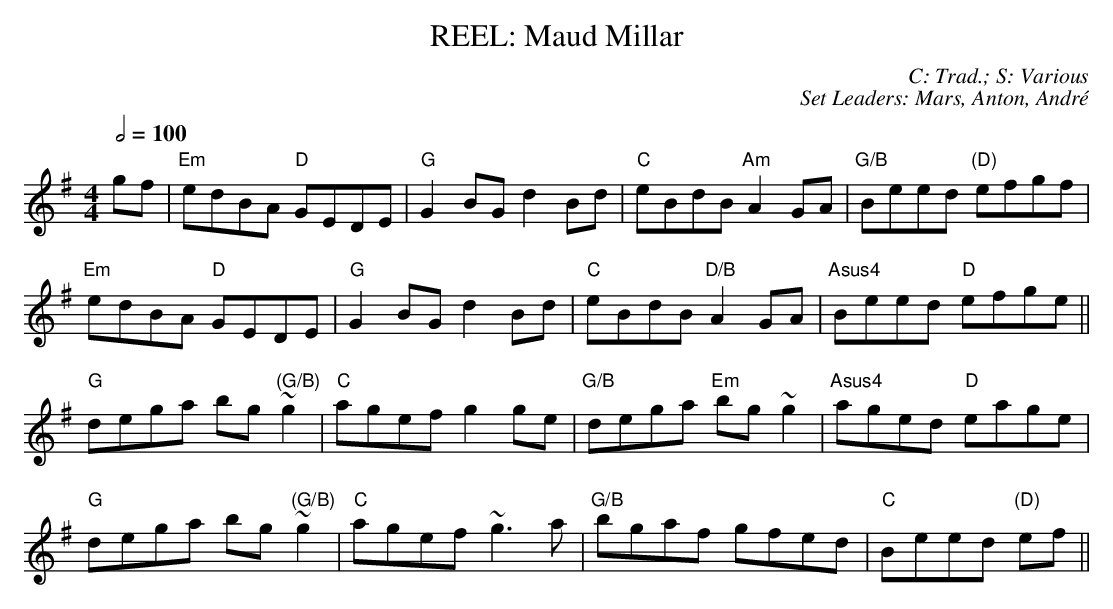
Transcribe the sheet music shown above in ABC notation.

X:1
T: REEL: Maud Millar
C: C: Trad.; S: Various
C: Set Leaders: Mars, Anton, André
M: 4/4
L: 1/8
Q: 1/2=100
K: Gmaj
gf|"Em"edBA "D"GEDE|"G"G2BG d2Bd|"C"eBdB "Am"A2GA|"G/B"Beed "(D)"efgf|
"Em"edBA "D"GEDE|"G"G2BG d2Bd|"C"eBdB "D/B"A2GA|"Asus4"Beed "D"efge||
"G"dega bg"(G/B)"~g2|"C"agef g2ge|"G/B"dega "Em"bg~g2|"Asus4"aged "D"eage|
"G"dega bg"(G/B)"~g2|"C"agef ~g3a|"G/B"bgaf gfed|"C"Beed "(D)"ef||
